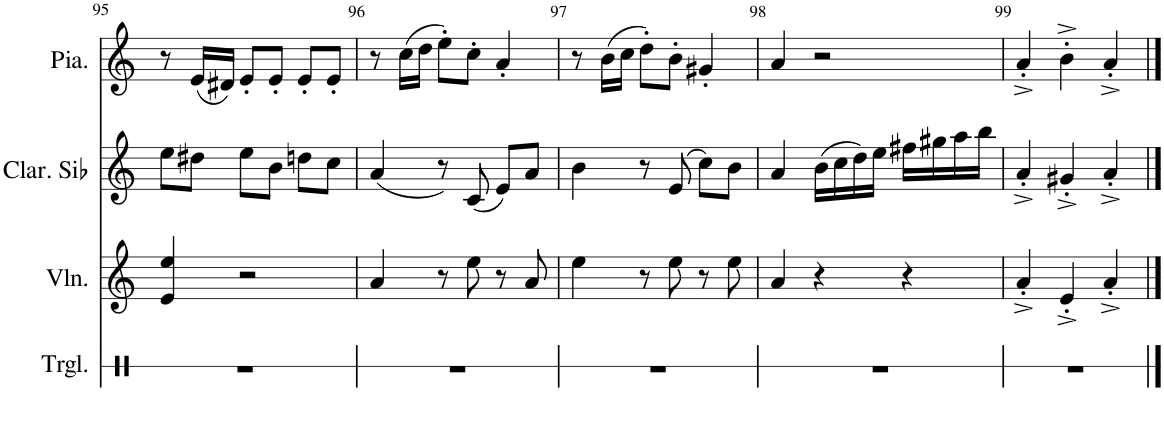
**kern	**kern	**kern	**kern
*part4	*part3	*part2	*part1
*staff4	*staff3	*staff2	*staff1
*I"Triangle	*I"Violon	*I"Clarinette en Sib	*I"Piano
*I'Trgl.	*I'Vln.	*I'Clar. Sib	*I'Pia.
!!LO:PB:g=z
*clefX	*clefG2	*clefG2	*clefG2
*	*	*ITrd1c2	*
*k[]	*k[]	*k[]	*k[]
*M3/4	*M3/4	*M3/4	*M3/4
=95	=95	=95	=95
2.r	4e/ 4ee/	8ee\L	8r
.	.	8dd#X\J	(16e/LL
.	.	.	16d#X/JJ)
.	2r	8ee\L	8e'/L
.	.	8b\J	8e'/J
.	.	8ddn\L	8e'/L
.	.	8cc\J	8e'/J
=96	=96	=96	=96
2.r	4a/	(4a/	8r
.	.	.	(16cc\LL
.	.	.	16dd\JJ
.	8r	8r)	8ee'\L)
.	8ee\	(8c/	8cc'\J
.	8r	8e/L)	4a'/
.	8a/	8a/J	.
=97	=97	=97	=97
2.r	4ee\	4b\	8r
.	.	.	(16b\LL
.	.	.	16cc\JJ
.	8r	8r	8dd'\L)
.	8ee\	(8e/	8b'\J
.	8r	8cc\L)	4g#X'/
.	8ee\	8b\J	.
=98	=98	=98	=98
2.r	4a/	4a/	4a/
.	4r	(16b\LL	2r
.	.	16cc\	.
.	.	16dd\)	.
.	.	16ee\JJ	.
.	4r	16ff#X\LL	.
.	.	16gg#X\	.
.	.	16aa\	.
.	.	16bb\JJ	.
=99	=99	=99	=99
2.r	4a'^/	4a'^/	4a'^/
.	4e'^/	4g#X'^/	4b'^\
.	4a'^/	4a'^/	4a'^/
==	==	==	==
*-	*-	*-	*-
